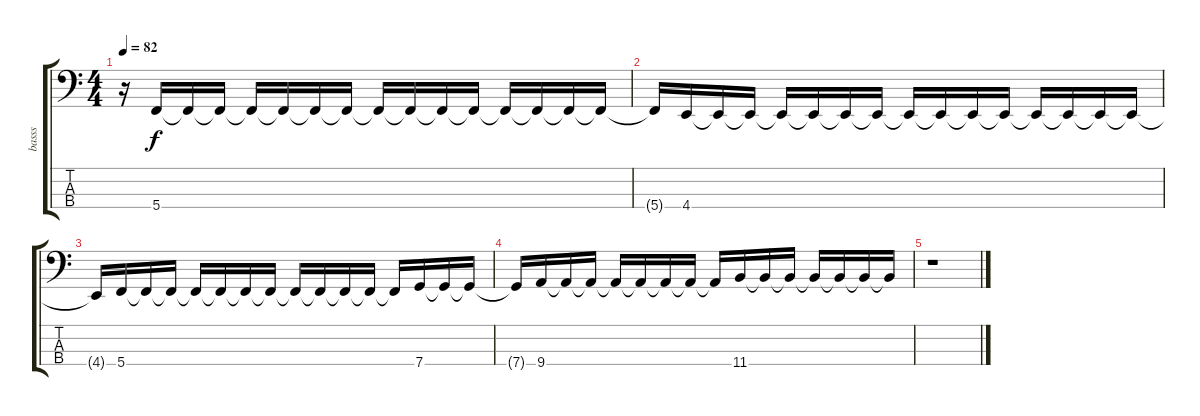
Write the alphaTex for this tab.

\track ("basss" "basss") {instrument electricbasspick}
\staff {score tabs}
\tuning (F2 C2 G1 C1) {hide}
\ts (4 4)
\tempo 82
\clef f4
\ks c
r.16{dy f} 5.4.16 5.4{t}.16 5.4{t}.16 5.4{t}.16 5.4{t}.16 5.4{t}.16 5.4{t}.16 5.4{t}.16 5.4{t}.16 5.4{t}.16 5.4{t}.16 5.4{t}.16 5.4{t}.16 5.4{t}.16 5.4{t}.16 |
5.4{t}.16 4.4.16 4.4{t}.16 4.4{t}.16 4.4{t}.16 4.4{t}.16 4.4{t}.16 4.4{t}.16 4.4{t}.16 4.4{t}.16 4.4{t}.16 4.4{t}.16 4.4{t}.16 4.4{t}.16 4.4{t}.16 4.4{t}.16 |
4.4{t}.16 5.4.16 5.4{t}.16 5.4{t}.16 5.4{t}.16 5.4{t}.16 5.4{t}.16 5.4{t}.16 5.4{t}.16 5.4{t}.16 5.4{t}.16 5.4{t}.16 5.4{t}.16 7.4.16 7.4{t}.16 7.4{t}.16 |
7.4{t}.16 9.4.16 9.4{t}.16 9.4{t}.16 9.4{t}.16 9.4{t}.16 9.4{t}.16 9.4{t}.16 9.4{t}.16 11.4.16 11.4{t}.16 11.4{t}.16 11.4{t}.16 11.4{t}.16 11.4{t}.16 11.4{t}.16 |
r.1
